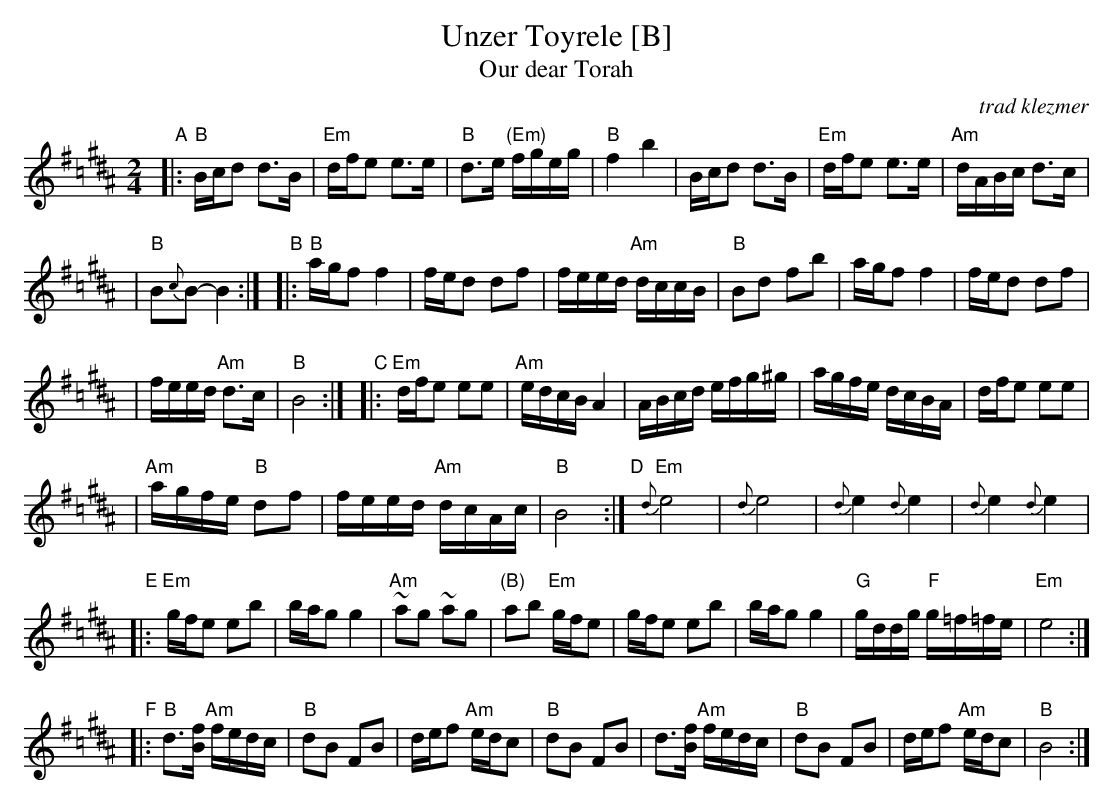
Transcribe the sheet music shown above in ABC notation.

X:1
T:Unzer Toyrele [B]
T:Our dear Torah
O:trad klezmer
M:2/4
L:1/8
K:B=c^f^d
V:1
"A"\
|: "B"B/c/d d3/B/ | "Em"d/f/e e3/e/ \
| "B"d3/e/ "(Em)"f/g/e/g/ | "B"f2 b2 \
| B/c/d d3/B/ | "Em"d/f/e e3/e/ \
| "Am"d/A/B/c/ d3/c/ |
| "B"B{c}B-B2 :|\
"B"\
|: "B"a/g/f f2 |f/e/d df \
| f/e/e/d/ "Am"d/c/c/B/ | "B"Bd fb \
| a/g/f f2 |f/e/d df |
| f/e/e/d/ "Am"d3/c/ | "B"B4 :|\
"C"\
|: "Em"d/f/e ee | "Am"e/d/c/B/ A2 \
| A/B/c/d/ e/f/g/^g/ | a/g/f/e/ d/c/B/A/ \
| d/f/e ee |
| "Am"a/g/f/e/ "B"df \
| f/e/e/d/ "Am"d/c/A/c/ | "B"B4 :|\
"D"[|]\
  "Em"{d}e4 | {d}e4 \
| {d}e2 {d}e2 | {d}e2 {d}e2 |
"E"\
|:"Em"g/f/e eb |b/a/g g2 \
| "Am"~ag ~ag | "(B)"ab "Em"g/f/e \
| g/f/e eb |b/a/g g2 \
| "G"g/d/d/g/ "F"g/=f/=f/e/ | "Em"e4 :|
"F"\
|:"B"d3/[f/B/] "Am"f/e/d/c/| "B"dB FB \
| d/e/f "Am"e/d/c | "B"dB FB \
| d3/[f/B/] "Am"f/e/d/c/| "B"dB FB \
| d/e/f "Am"e/d/c | "B"B4 :|
